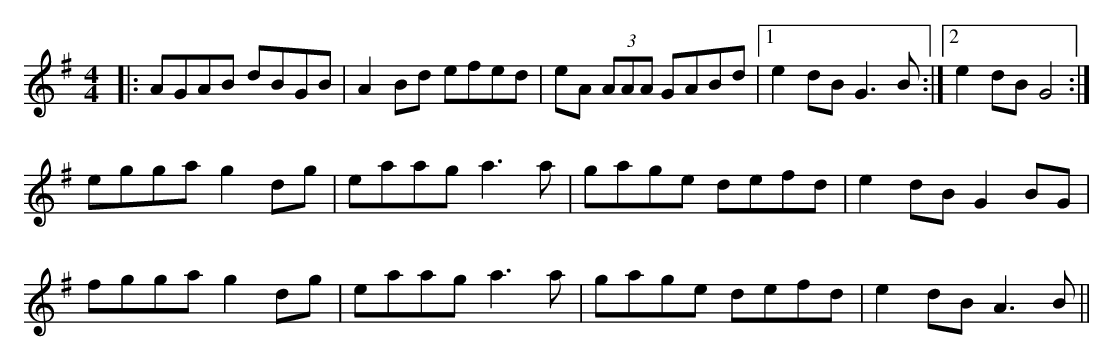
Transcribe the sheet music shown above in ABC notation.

X:1
M:4/4
K:Ador
|:AGAB dBGB|A2Bd efed|eA (3AAA GABd|1 e2dB G3B:|2 e2dB G4:|
egga g2dg|eaag a3a|gage defd|e2dB G2BG|
fgga g2dg|eaag a3a|gage defd|e2dB A3B||
